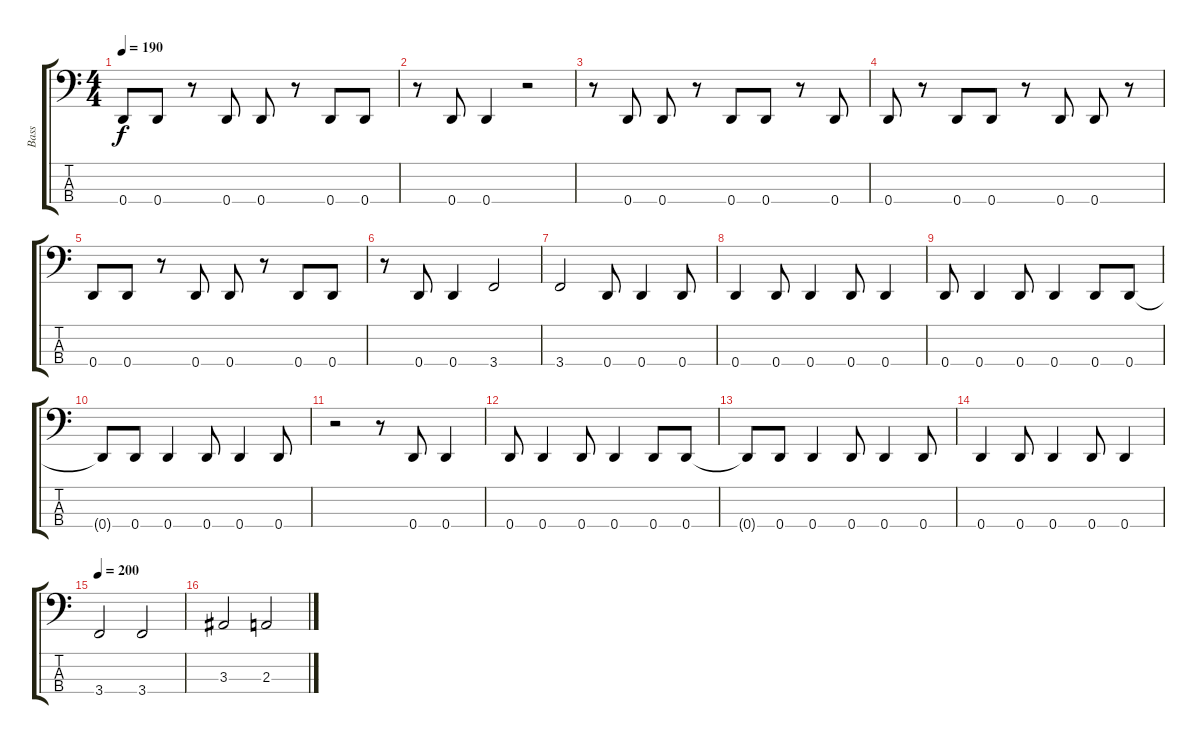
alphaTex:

\track ("Bass" "Bass") {instrument electricbassfinger}
\staff {score tabs}
\tuning (F2 C2 G1 D1) {hide}
\ts (4 4)
\tempo 190
\clef f4
\ks c
0.4.8{dy f} 0.4.8 r.8 0.4.8 0.4.8 r.8 0.4.8 0.4.8 |
r.8 0.4.8 0.4.4 r.2 |
r.8 0.4.8 0.4.8 r.8 0.4.8 0.4.8 r.8 0.4.8 |
0.4.8 r.8 0.4.8 0.4.8 r.8 0.4.8 0.4.8 r.8 |
0.4.8 0.4.8 r.8 0.4.8 0.4.8 r.8 0.4.8 0.4.8 |
r.8 0.4.8 0.4.4 3.4.2 |
3.4.2 0.4.8 0.4.4 0.4.8 |
0.4.4 0.4.8 0.4.4 0.4.8 0.4.4 |
0.4.8 0.4.4 0.4.8 0.4.4 0.4.8 0.4.8 |
0.4{t}.8 0.4.8 0.4.4 0.4.8 0.4.4 0.4.8 |
r.2 r.8 0.4.8 0.4.4 |
0.4.8 0.4.4 0.4.8 0.4.4 0.4.8 0.4.8 |
0.4{t}.8 0.4.8 0.4.4 0.4.8 0.4.4 0.4.8 |
0.4.4 0.4.8 0.4.4 0.4.8 0.4.4 |
\tempo 200
3.4.2 3.4.2 |
3.3.2 2.3.2
